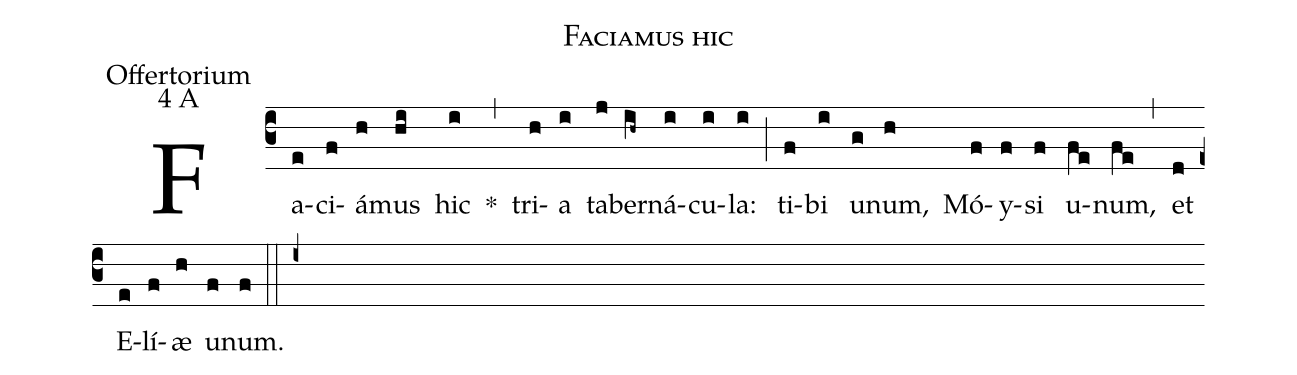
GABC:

name: Faciamus hic;
office-part: Offertorium;
mode: 4;
mode-differentia: A;
%%
(c3)

Fa(e)ci(f)á(h)mus(hi) hic(i) *(,) tri(h)a(i) ta(j)ber(ih~)ná(i)cu(i)la:(i) (;) ti(f)bi(i) u(g)num,(h) Mó(f)y(f)si(f) u(fe)num,(fe) (,) et(d) E(e)lí(f)æ(h) u(f)num.(f)

(::)

(i+)
